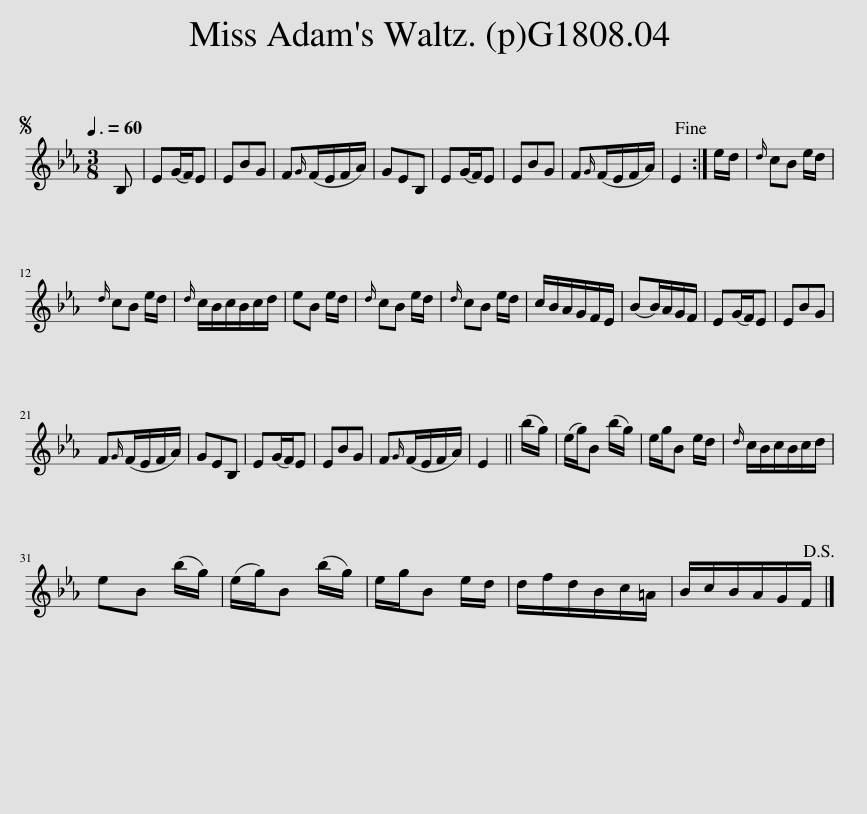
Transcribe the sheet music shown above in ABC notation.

X:1
L:1/8
Q:3/8=60
M:3/8
I:linebreak $
K:Eb
V:1 treble
V:1
S B, | E(G/F/)E | EBG | F{G}(F/E/F/A/) | GEB, | %5
 E(G/F/)E | EBG | F{G}(F/E/F/A/) | E2!fine! :| e/d/ | %10
{d} cB e/d/ |${d} cB e/d/ |{d} c/B/c/B/c/d/ | eB e/d/ |{d} cB e/d/ | %15
{d} cB e/d/ | c/B/A/G/F/E/ | (BB/)A/G/F/ | E(G/F/)E | EBG |$ %20
 F{G}(F/E/F/A/) | GEB, | E(G/F/)E | EBG | F{G}(F/E/F/A/) | %25
 E2 || (b/g/) | (e/g/)B (b/g/) | e/g/B e/d/ |{d} c/B/c/B/c/d/ |$ %30
 eB (b/g/) | (e/g/)B (b/g/) | e/g/B e/d/ | d/f/d/B/c/=A/ | B/c/B/A/G/F/!D.S.! |] %35
